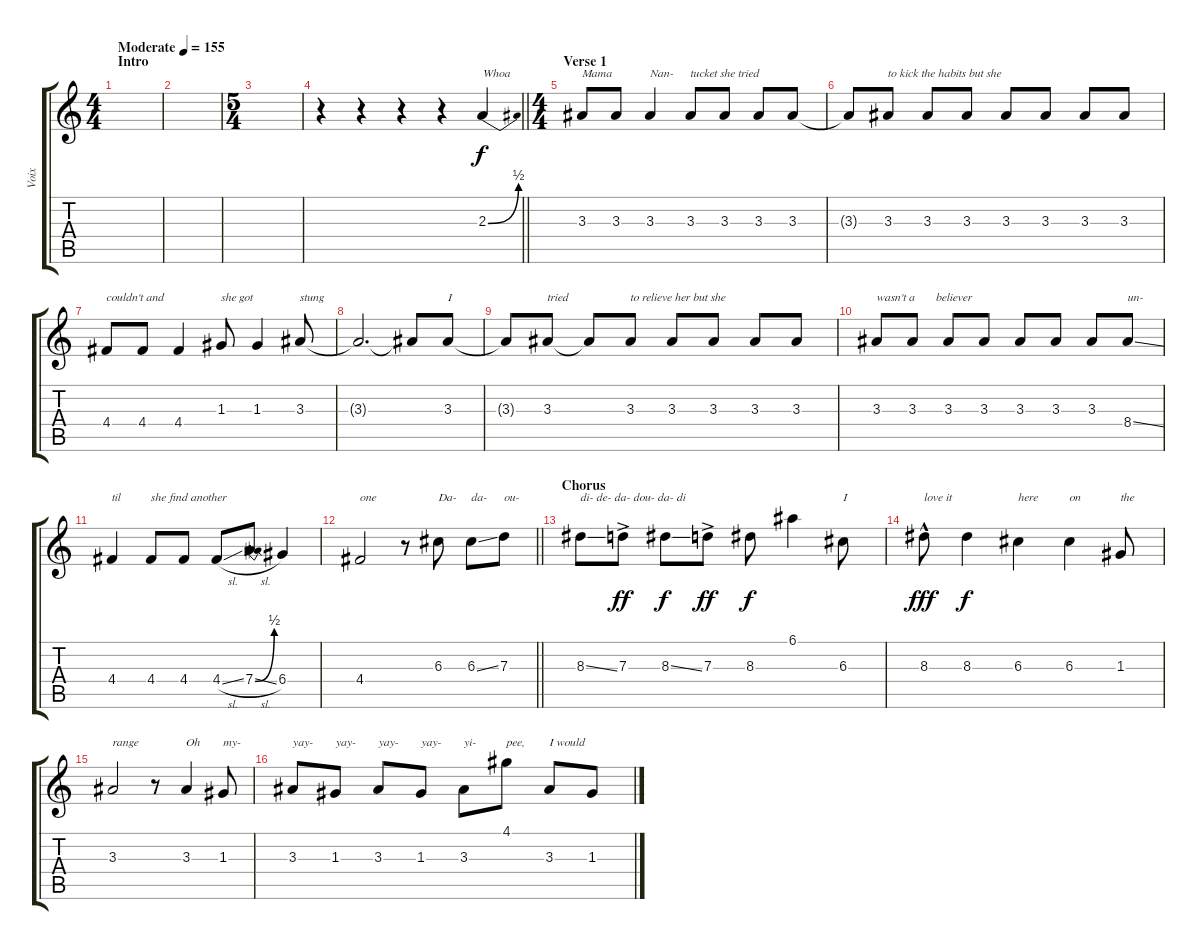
\track ("Voix" "Voix") {instrument acousticguitarsteel}
\staff {score tabs}
\tuning (E4 B3 G3 D3 A2 E2) {hide}
\ts (4 4)
\section ("" "Intro")
\tempo (155 "Moderate")
\clef g2
\ks c
|
|
\ts (5 4)
|
\barLineRight lightlight
r.4 r.4 r.4 r.4 2.3{be (bend 0 0 60 2)}.4{txt "Whoa"} |
\ts (4 4)
\section ("" "Verse 1")
3.3.8{txt "Mama"} 3.3.8 3.3.4{txt "Nan-"} 3.3.8{txt "tucket she tried"} 3.3.8 3.3.8 3.3.8 |
3.3{t}.8 3.3.8{txt "to kick the habits but she"} 3.3.8 3.3.8 3.3.8 3.3.8 3.3.8 3.3.8 |
4.4.8{txt "couldn't and"} 4.4.8 4.4.4 1.3.8{txt "she got"} 1.3.4 3.3.8{txt "stung"} |
3.3{t}.2{d} 3.3{t}.8 3.3.8{txt "I"} |
3.3{t}.8 3.3.8{txt "tried"} 3.3{t}.8 3.3.8{txt "to relieve her but she"} 3.3.8 3.3.8 3.3.8 3.3.8 |
3.3.8{txt "wasn't a       believer"} 3.3.8 3.3.8 3.3.8 3.3.8 3.3.8 3.3.8 8.4{ss}.8{txt "un-"} |
4.4.4{txt "til"} 4.4.8{txt "she find another "} 4.4.8 4.4{sl}.8 7.4{be (bend 0 0 60 2) sl}.8 6.4.4 |
\barLineRight lightlight
4.4.2{txt "one"} r.8 6.3.8{txt "Da-"} 6.3{ss}.8{txt "da-"} 7.3.8{txt "ou-"} |
\section ("" "Chorus")
8.3{ss}.8{txt "di- de- da- dou- da- di"} 7.3{ac}.8{dy ff} 8.3{ss}.8{dy f} 7.3{ac}.8{dy ff} 8.3.8{dy f} 6.1.4 6.3.8{txt "I"} |
8.3{hac}.8{txt "love it" dy fff} 8.3.4{dy f} 6.3.4{txt "here"} 6.3.4{txt "on"} 1.3.8{txt "the"} |
3.3.2{txt "range"} r.8 3.3.4{txt "Oh"} 1.3.8{txt "my-"} |
3.3.8{txt "yay-"} 1.3.8{txt "yay-"} 3.3.8{txt "yay-"} 1.3.8{txt "yay-"} 3.3.8{txt "yi-"} 4.1.8{txt "pee,"} 3.3.8{txt "I would"} 1.3.8
